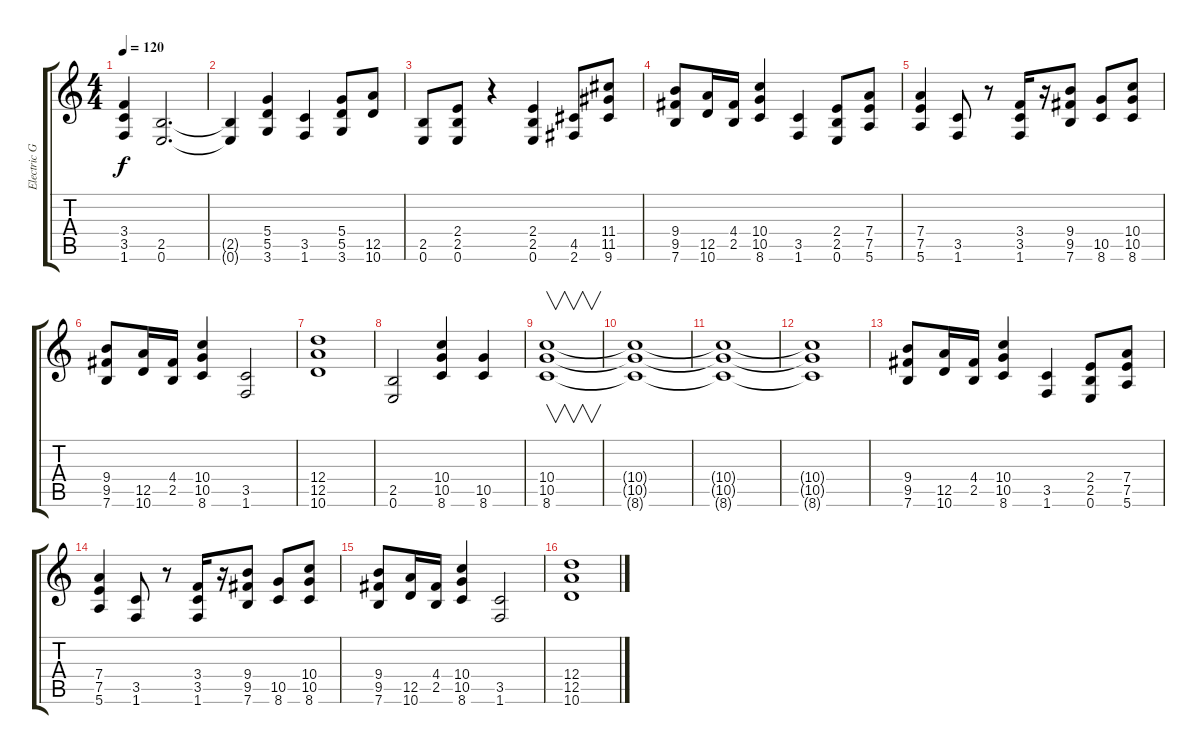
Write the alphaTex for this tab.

\track ("Electric Guitar" "Electric G") {instrument overdrivenguitar}
\staff {score tabs}
\tuning (E4 B3 G3 D3 A2 E2) {hide}
\ts (4 4)
\tempo 120
\clef g2
\ks c
(3.4 3.5 1.6).4{dy f} (2.5 0.6).2{d} |
(2.5{t} 0.6{t}).4 (5.4 5.5 3.6).4 (3.5 1.6).4 (5.4 5.5 3.6).8 (12.5 10.6).8 |
(2.5 0.6).8 (2.4 2.5 0.6).8 r.4 (2.4 2.5 0.6).4 (4.5 2.6).8 (11.4 11.5 9.6).8 |
(9.4 9.5 7.6).8 (12.5 10.6).16 (4.4 2.5).16 (10.4 10.5 8.6).4 (3.5 1.6).4 (2.4 2.5 0.6).8 (7.4 7.5 5.6).8 |
(7.4 7.5 5.6).4 (3.5 1.6).8 r.8 (3.4 3.5 1.6).16 r.16 (9.4 9.5 7.6).8 (10.5 8.6).8 (10.4 10.5 8.6).8 |
(9.4 9.5 7.6).8 (12.5 10.6).16 (4.4 2.5).16 (10.4 10.5 8.6).4 (3.5 1.6).2 |
(12.4 12.5 10.6).1 |
(2.5 0.6).2 (10.4 10.5 8.6).4 (10.5 8.6).4 |
(10.4 10.5 8.6).1{v} |
(10.4{t} 10.5{t} 8.6{t}).1 |
(10.4{t} 10.5{t} 8.6{t}).1 |
(10.4{t} 10.5{t} 8.6{t}).1 |
(9.4 9.5 7.6).8 (12.5 10.6).16 (4.4 2.5).16 (10.4 10.5 8.6).4 (3.5 1.6).4 (2.4 2.5 0.6).8 (7.4 7.5 5.6).8 |
(7.4 7.5 5.6).4 (3.5 1.6).8 r.8 (3.4 3.5 1.6).16 r.16 (9.4 9.5 7.6).8 (10.5 8.6).8 (10.4 10.5 8.6).8 |
(9.4 9.5 7.6).8 (12.5 10.6).16 (4.4 2.5).16 (10.4 10.5 8.6).4 (3.5 1.6).2 |
(12.4 12.5 10.6).1
